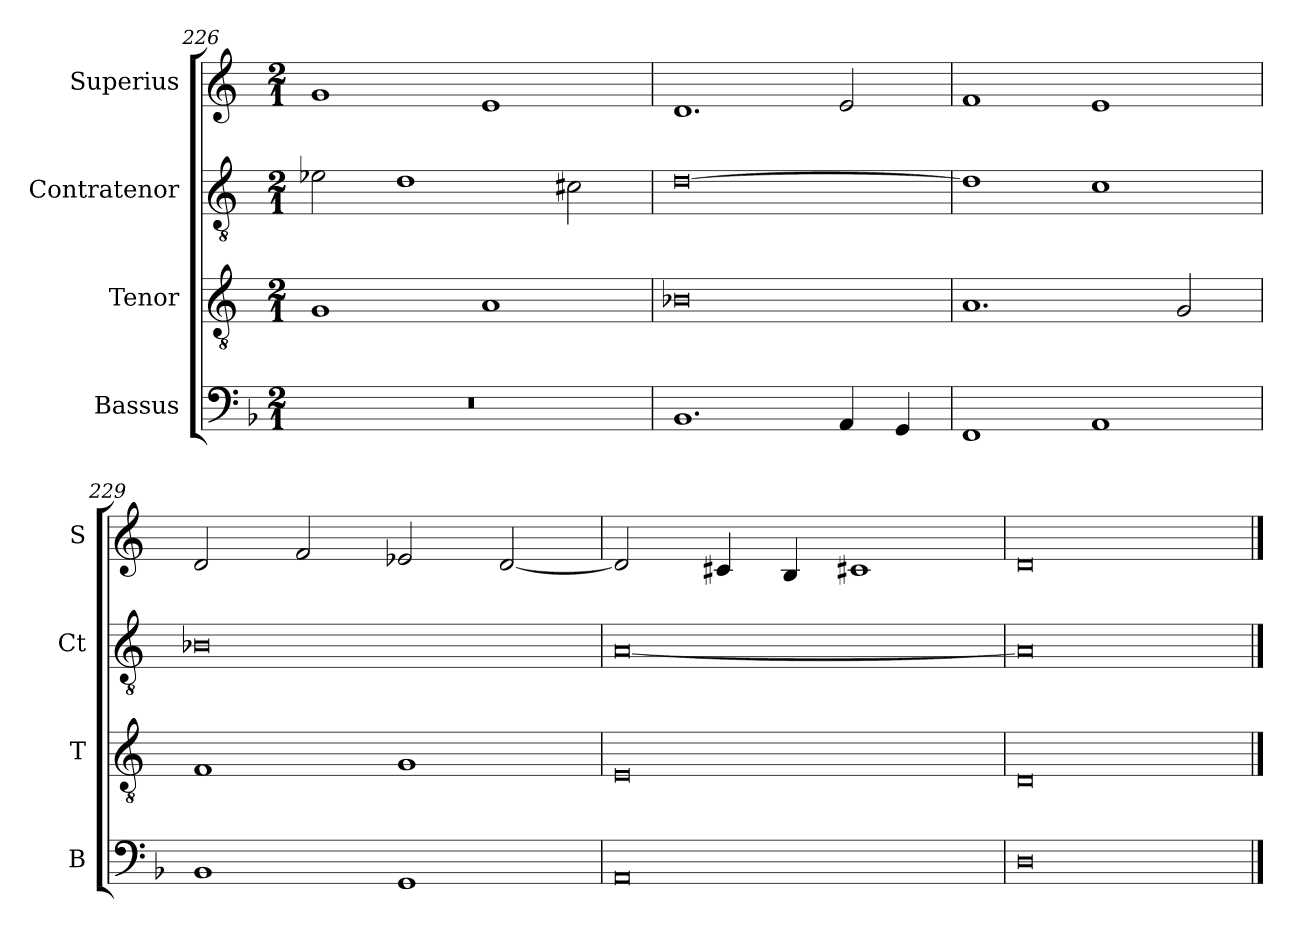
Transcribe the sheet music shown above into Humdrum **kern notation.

**kern	**kern	**kern	**kern
*part4	*part3	*part2	*part1
*staff4	*staff3	*staff2	*staff1
*I"Bassus	*I"Tenor	*I"Contratenor	*I"Superius
*I'B	*I'T	*I'Ct	*I'S
*clefF4	*clefGv2	*clefGv2	*clefG2
*k[b-]	*k[]	*k[]	*k[]
*M2/1	*M2/1	*M2/1	*M2/1
=226	=226	=226	=226
0r	1G	2e-X\	1g
.	.	1d	.
.	1A	.	1e
.	.	2c#X\	.
=227	=227	=227	=227
1.BB-	0B-X	[0d	1.d
4AA/	.	.	2e/
4GG/	.	.	.
=228	=228	=228	=228
1FF	1.A	1d]	1f
1AA	.	1c	1e
.	2G/	.	.
=229	=229	=229	=229
1BB-	1F	0B-X	2d/
.	.	.	2f/
1GG	1G	.	2e-X/
.	.	.	[2d/
=230	=230	=230	=230
0AA	0E	[0A	2d/]
.	.	.	4c#X/
.	.	.	4B/
.	.	.	1c#X
=231	=231	=231	=231
0D	0D	0A]	0d
==	==	==	==
*-	*-	*-	*-
